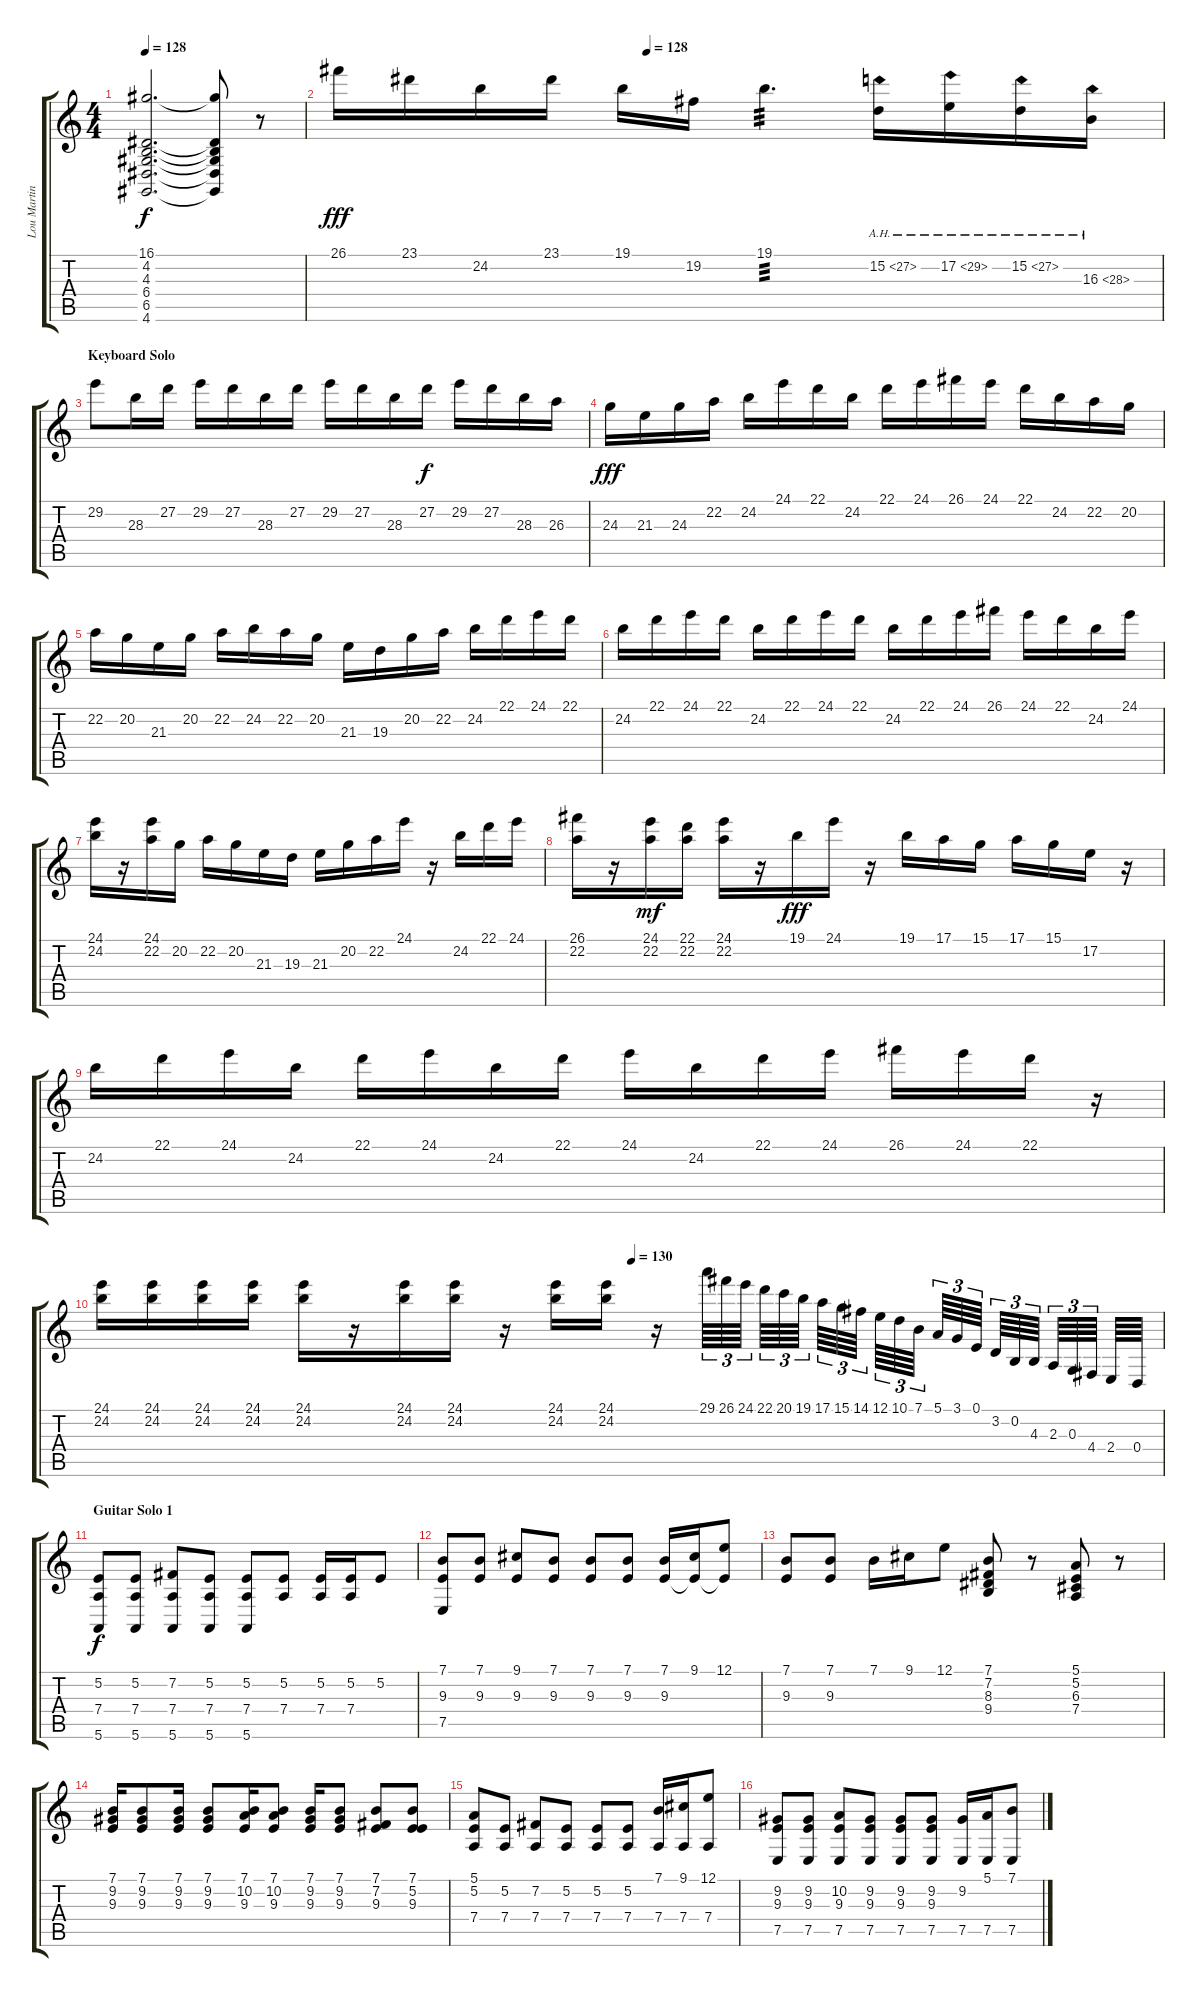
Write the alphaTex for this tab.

\track ("Lou Martin" "Lou Martin") {instrument drawbarorgan}
\staff {score tabs}
\tuning (E4 B3 G3 D3 A2 E2) {hide}
\ts (4 4)
\tempo 128
\clef g2
\ks c
(16.1 4.2 4.3 6.4 6.5 4.6).2{d dy f} (16.1{t} 4.2{t} 4.3{t} 6.4{t} 6.5{t} 4.6{t}).8 r.8 |
\tempo (128 0.375)
26.1.16{dy fff} 23.1.16 24.2.16 23.1.16 19.1.16 19.2.16 19.1.4{d tp 3} 15.2{ah 12}.16 17.2{ah 12}.16 15.2{ah 12}.16 16.3{ah 12}.16 |
\section ("" "Keyboard Solo")
29.2.8 28.3.16 27.2.16 29.2.16 27.2.16 28.3.16 27.2.16 29.2.16 27.2.16 28.3.16 27.2.16{dy f} 29.2.16 27.2.16 28.3.16 26.3.16 |
24.3.16{dy fff} 21.3.16 24.3.16 22.2.16 24.2.16 24.1.16 22.1.16 24.2.16 22.1.16 24.1.16 26.1.16 24.1.16 22.1.16 24.2.16 22.2.16 20.2.16 |
22.2.16 20.2.16 21.3.16 20.2.16 22.2.16 24.2.16 22.2.16 20.2.16 21.3.16 19.3.16 20.2.16 22.2.16 24.2.16 22.1.16 24.1.16 22.1.16 |
24.2.16 22.1.16 24.1.16 22.1.16 24.2.16 22.1.16 24.1.16 22.1.16 24.2.16 22.1.16 24.1.16 26.1.16 24.1.16 22.1.16 24.2.16 24.1.16 |
(24.1 24.2).16 r.16 (24.1 22.2).16 20.2.16 22.2.16 20.2.16 21.3.16 19.3.16 21.3.16 20.2.16 22.2.16 24.1.16 r.16 24.2.16 22.1.16 24.1.16 |
(26.1 22.2).16 r.16 (24.1 22.2).16{dy mf} (22.1 22.2).16 (24.1 22.2).16 r.16 19.1.16{dy fff} 24.1.16 r.16 19.1.16 17.1.16 15.1.16 17.1.16 15.1.16 17.2.16 r.16 |
24.2.16 22.1.16 24.1.16 24.2.16 22.1.16 24.1.16 24.2.16 22.1.16 24.1.16 24.2.16 22.1.16 24.1.16 26.1.16 24.1.16 22.1.16 r.16 |
\tempo (130 0.5)
(24.1 24.2).16 (24.1 24.2).16 (24.1 24.2).16 (24.1 24.2).16 (24.1 24.2).16 r.16 (24.1 24.2).16 (24.1 24.2).16 r.16 (24.1 24.2).16 (24.1 24.2).16 r.16 29.1.64{tu (3 2)} 26.1.64{tu (3 2)} 24.1.64{tu (3 2) beam splitsecondary} 22.1.64{tu (3 2)} 20.1.64{tu (3 2)} 19.1.64{tu (3 2) beam splitsecondary} 17.1.64{tu (3 2)} 15.1.64{tu (3 2)} 14.1.64{tu (3 2) beam splitsecondary} 12.1.64{tu (3 2)} 10.1.64{tu (3 2)} 7.1.64{tu (3 2) beam splitsecondary} 5.1.64{tu (3 2)} 3.1.64{tu (3 2)} 0.1.64{tu (3 2) beam splitsecondary} 3.2.64{tu (3 2)} 0.2.64{tu (3 2)} 4.3.64{tu (3 2) beam splitsecondary} 2.3.64{tu (3 2)} 0.3.64{tu (3 2)} 4.4.64{tu (3 2) beam splitsecondary} 2.4.64 0.4.64 |
\section ("" "Guitar Solo 1")
(5.2 7.4 5.6).8{dy f volume 11} (5.2 7.4 5.6).8 (7.2 7.4 5.6).8 (5.2 7.4 5.6).8 (5.2 7.4 5.6).8 (5.2 7.4).8 (5.2 7.4).16 (5.2 7.4).16 5.2.8 |
(7.1 9.3 7.5).8 (7.1 9.3).8 (9.1 9.3).8 (7.1 9.3).8 (7.1 9.3).8 (7.1 9.3).8 (7.1 9.3).16 (9.1 9.3{t}).16 (12.1 9.3{t}).8 |
(7.1 9.3).8 (7.1 9.3).8 7.1.16 9.1.16 12.1.8 (7.1 7.2 8.3 9.4).8 r.8 (5.1 5.2 6.3 7.4).8 r.8 |
(7.1 9.2 9.3).16 (7.1 9.2 9.3).8 (7.1 9.2 9.3).16 (7.1 9.2 9.3).8 (7.1 10.2 9.3).16 (7.1 10.2 9.3).8 (7.1 9.2 9.3).16 (7.1 9.2 9.3).8 (7.1 7.2 9.3).8 (7.1 5.2 9.3).8 |
(5.1 5.2 7.4).8 (5.2 7.4).8 (7.2 7.4).8 (5.2 7.4).8 (5.2 7.4).8 (5.2 7.4).8 (7.1 7.4).16 (9.1 7.4).16 (12.1 7.4).8 |
(9.2 9.3 7.5).8 (9.2 9.3 7.5).8 (10.2 9.3 7.5).8 (9.2 9.3 7.5).8 (9.2 9.3 7.5).8 (9.2 9.3 7.5).8 (9.2 7.5).16 (5.1 7.5).16 (7.1 7.5).8
